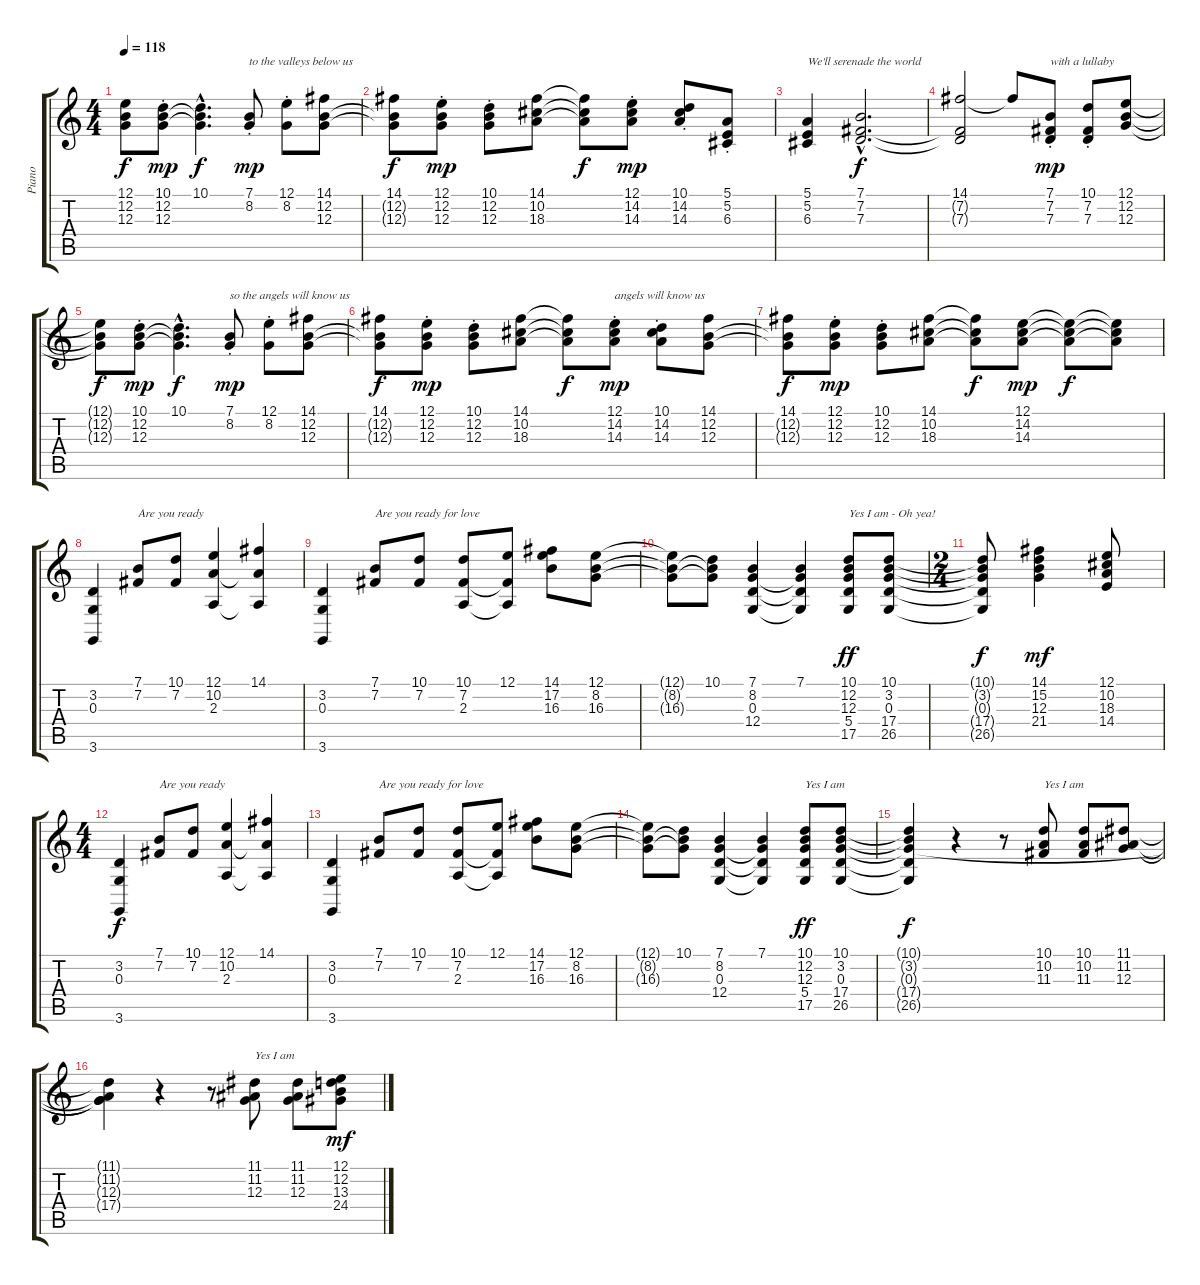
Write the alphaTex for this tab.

\track ("Piano" "Piano") {instrument acousticgrandpiano}
\staff {score tabs}
\tuning (E4 B3 G3 D3 A2 E2) {hide}
\ts (4 4)
\tempo 118
\clef g2
\ks c
(12.1{t} 12.2{t} 12.3{t}).8{dy f} (10.1{st} 12.2 12.3).8{dy mp} (10.1{hac} 12.2{hac t} 12.3{hac t}).4{d dy f} (7.1{st} 8.2{st}).8{txt "to the valleys below us" dy mp} (12.1{st} 8.2{st}).8 (14.1 12.2 12.3).8 |
(14.1 12.2{t} 12.3{t}).8{dy f} (12.1{st} 12.2{st} 12.3{st}).8{dy mp} (10.1{st} 12.2{st} 12.3{st}).8 (14.1 10.2 18.3).8 (14.1{t} 10.2{t} 18.3{t}).8{dy f} (12.1{st} 14.2{st} 14.3{st}).8{dy mp} (10.1{st} 14.2{st} 14.3{st}).8 (5.1{st} 5.2{st} 6.3{st}).8 |
(5.1 5.2 6.3).4{txt "We'll serenade the world"} (7.1{hac} 7.2{hac} 7.3{hac}).2{d dy f} |
(14.1 7.2{t} 7.3{t}).2 14.1{t}.8 (7.1{st} 7.2 7.3).8{txt "with a lullaby" dy mp} (10.1{st} 7.2 7.3).8 (12.1 12.2 12.3).8 |
(12.1{t} 12.2{t} 12.3{t}).8{dy f} (10.1{st} 12.2 12.3).8{dy mp} (10.1{hac} 12.2{hac t} 12.3{hac t}).4{d dy f} (7.1{st} 8.2{st}).8{txt "so the angels will know us" dy mp} (12.1{st} 8.2{st}).8 (14.1 12.2 12.3).8 |
(14.1 12.2{t} 12.3{t}).8{dy f} (12.1{st} 12.2{st} 12.3{st}).8{dy mp} (10.1{st} 12.2{st} 12.3{st}).8 (14.1 10.2 18.3).8 (14.1{t} 10.2{t} 18.3{t}).8{dy f} (12.1{st} 14.2{st} 14.3{st}).8{txt "angels will know us" dy mp} (10.1{st} 14.2{st} 14.3{st}).8 (14.1 12.2 12.3).8 |
(14.1 12.2{t} 12.3{t}).8{dy f} (12.1{st} 12.2{st} 12.3{st}).8{dy mp} (10.1{st} 12.2{st} 12.3{st}).8 (14.1 10.2 18.3).8 (14.1{t} 10.2{t} 18.3{t}).8{dy f} (12.1 14.2 14.3).8{dy mp} (12.1{t} 14.2{t} 14.3{t}).8{dy f} (12.1{t} 14.2{t} 14.3{t}).8 |
(3.2 0.3 3.6).4 (7.1 7.2).8{txt "Are you ready"} (10.1 7.2).8 (12.1 10.2 2.3).4 (14.1 10.2{t} 2.3{t}).4 |
(3.2 0.3 3.6).4 (7.1 7.2).8{txt "Are you ready for love"} (10.1 7.2).8 (10.1 7.2 2.3).8 (12.1 7.2{t} 2.3{t}).8 (14.1 17.2 16.3).8 (12.1 8.2 16.3).8 |
(12.1{t} 8.2{t} 16.3{t}).8 (10.1 8.2{t} 16.3{t}).8 (7.1 8.2 0.3 12.4).4 (7.1 8.2{t} 0.3{t} 12.4{t}).4 (10.1 12.2 12.3 5.4 17.5).8{txt "Yes I am - Oh yea!" dy ff} (10.1 3.2 0.3 17.4 26.5).8 |
\ts (2 4)
(10.1{t} 3.2{t} 0.3{t} 17.4{t} 26.5{t}).8{dy f} (14.1 15.2 12.3 21.4).4{dy mf} (12.1 10.2 18.3 14.4).8 |
\ts (4 4)
(3.2 0.3 3.6).4{dy f volume 11} (7.1 7.2).8{txt "Are you ready"} (10.1 7.2).8 (12.1 10.2 2.3).4 (14.1 10.2{t} 2.3{t}).4 |
(3.2 0.3 3.6).4 (7.1 7.2).8{txt "Are you ready for love"} (10.1 7.2).8 (10.1 7.2 2.3).8 (12.1 7.2{t} 2.3{t}).8 (14.1 17.2 16.3).8 (12.1 8.2 16.3).8 |
(12.1{t} 8.2{t} 16.3{t}).8 (10.1 8.2{t} 16.3{t}).8 (7.1 8.2 0.3 12.4).4 (7.1 8.2{t} 0.3{t} 12.4{t}).4 (10.1 12.2 12.3 5.4 17.5).8{txt "Yes I am" dy ff} (10.1 3.2 0.3 17.4 26.5).8 |
(10.1{t} 3.2{t} 0.3{t} 17.4{t} 26.5{t}).4{dy f} r.4 r.8 (10.1 10.2 11.3).8{txt "Yes I am"} (10.1 10.2 11.3).8 (11.1 11.2 12.3).8 |
(11.1{t} 11.2{t} 12.3{t} 17.4{t}).4 r.4 r.8 (11.1 11.2 12.3).8{txt "Yes I am"} (11.1 11.2 12.3).8 (12.1 12.2 13.3 24.4).8{dy mf}
